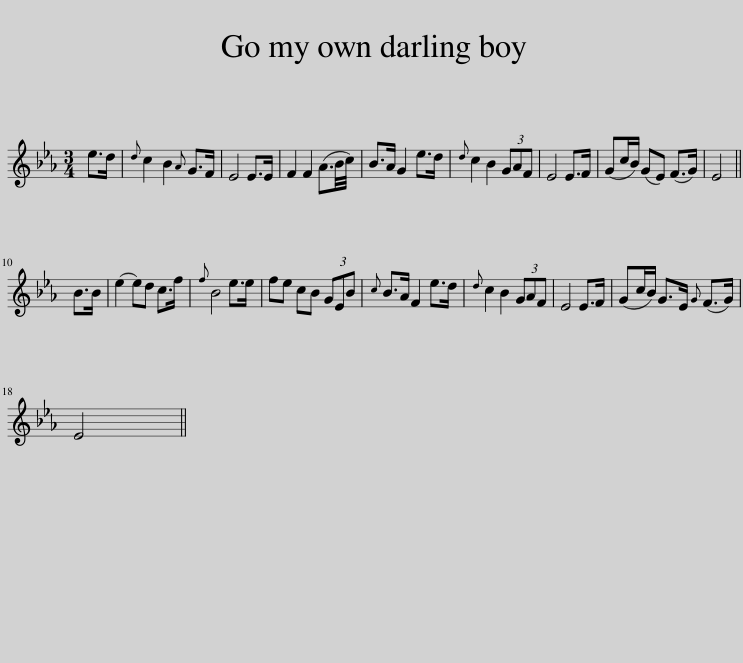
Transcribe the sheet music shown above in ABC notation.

X:1
L:1/8
M:3/4
I:linebreak $
K:Eb
V:1 treble
V:1
 e>d |{d} c2 B2{A} G>F | E4 E>E | F2 F2 (A3/2B/4c/4) | B>A G2 e>d | %5
{d} c2 B2 (3GAF | E4 E>F | (Gc/B/) (GE) (F>G) | E4 ||$ B>B | %10
 (e2 e)d c>f |{f} B4 e>e | fe cB (3GEB |{c} B>A F2 e>d |{d} c2 B2 (3GAF | %15
 E4 E>F | (Gc/B/) G>E{G} (F>G) |$ E4 || %18
